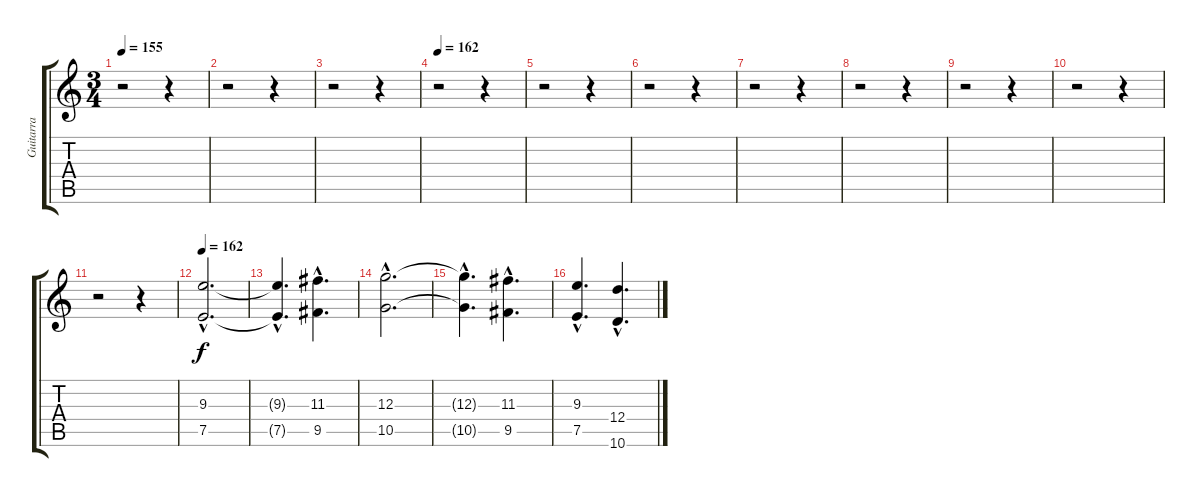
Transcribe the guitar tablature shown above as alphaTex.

\track ("Guitarra" "Guitarra") {instrument distortionguitar}
\staff {score tabs}
\tuning (E4 B3 G3 D3 A2 E2) {hide}
\ts (3 4)
\tempo 155
\clef g2
\ks c
r.2{dy f} r.4 |
r.2 r.4 |
r.2 r.4 |
\tempo 155
\tempo 162
r.2 r.4 |
r.2 r.4 |
r.2 r.4 |
r.2 r.4 |
r.2 r.4 |
r.2 r.4 |
r.2 r.4 |
r.2 r.4 |
\tempo 162
(9.3{hac} 7.5{hac}).2{d} |
(9.3{hac t} 7.5{hac t}).4{d} (11.3{hac} 9.5{hac}).4{d} |
(12.3{hac} 10.5{hac}).2{d} |
(12.3{hac t} 10.5{hac t}).4{d} (11.3{hac} 9.5{hac}).4{d} |
(9.3{hac} 7.5{hac}).4{d} (12.4{hac} 10.6{hac}).4{d}
